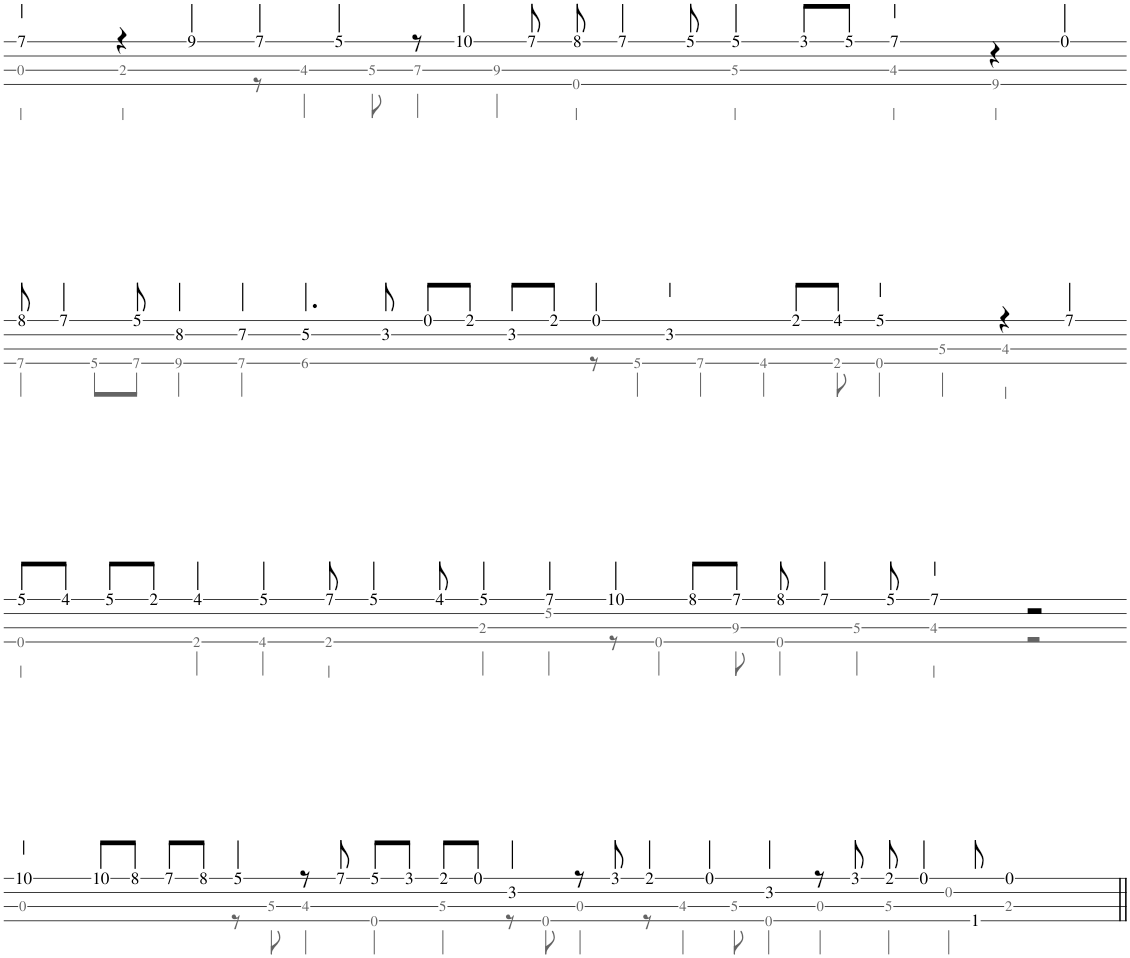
**kern
*part1
*staff1
*I"Ukulélé [Tablature]
!!LO:PB:g=z
*k[]
*M2/2
=7
*^
2ee/	2c!i\
4r	2d!i\
4ff#X/	.
4ee/	8r
.	4e!i\
4dd/	.
.	8f!i\
8r	4g!i\
4gg/	.
.	4a!i\
8ee/	.
8ffn/	2g!i\
4ee/	.
8dd/	.
4dd/	2f!i\
8cc/L	.
8dd/J	.
2ee/	2e!i\
4r	2ee!i\
4a/	.
!!LO:LB:g=z	!!
=8-	=8-
8ff/	4dd!i\
4ee/	.
.	8ccn!i\L
8dd/	8dd!i\J
4cc/	4ee!i\
4b/	4dd!i\
4.a/	1cc#X!i
8g/	.
8a/L	.
8b/J	.
8g/L	.
8b/J	.
4a/	8r
.	4ccn!i\
2g/	.
.	4dd!i\
.	4b!i\
8b/L	.
8cc#X/J	8a!i\
2dd/	4g!i\
.	4f!i\
4r	2e!i\
4ee/	.
!!LO:LB:g=z	!!
=9-	=9-
8dd/L	2g!i\
8cc#X/J	.
8dd/L	.
8b/J	.
4cc#X/	4a!i\
4dd/	4b!i\
8ee/	2a!i\
4dd/	.
8cc#X/	.
4dd/	4d!i\
4ee/	4a!i\
4gg/	8r
.	4g!i\
8ff/L	.
8ee/J	8a!i\
8ff/	4g!i\
4ee/	.
.	4f!i\
8dd/	.
2ee/	2e!i\
2r	2r
!!LO:LB:g=z	!!
=10-	=10-
2gg/	1c!i
8gg/L	.
8ff/J	.
8ee/L	.
8ff/J	.
4dd/	8r
.	8f!i\
8r	4e!i\
8ee/	.
8dd/L	4g!i\
8cc/J	.
8b/L	4f!i\
8a/J	.
4g/	8r
.	8g!i\
8r	4c!i\
8cc/	.
4b/	8r
.	4e!i\
4a/	.
.	8f!i\
4g/	4g!i\
8r	4c!i\
8cc/	.
8b/	4f!i\
4a/	.
.	4e!i\
8g#X/	.
1a	1d!i
*v	*v
=||
*-
